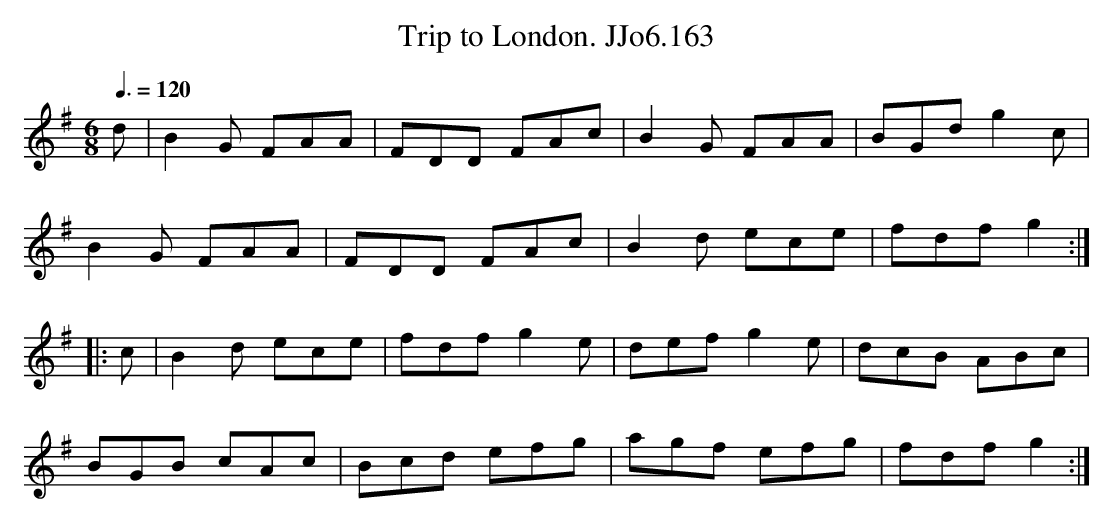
X:1
T:Trip to London. JJo6.163
M:6/8
L:1/8
Q:3/8=120
K:G
d|B2G FAA|FDD FAc|B2G FAA|BGd g2c|
B2G FAA|FDD FAc|B2d ece|fdf g2 :|
|:c|B2d ece|fdf g2e|def g2e|dcB ABc|
BGB cAc|Bcd efg|agf efg|fdf g2 :|
